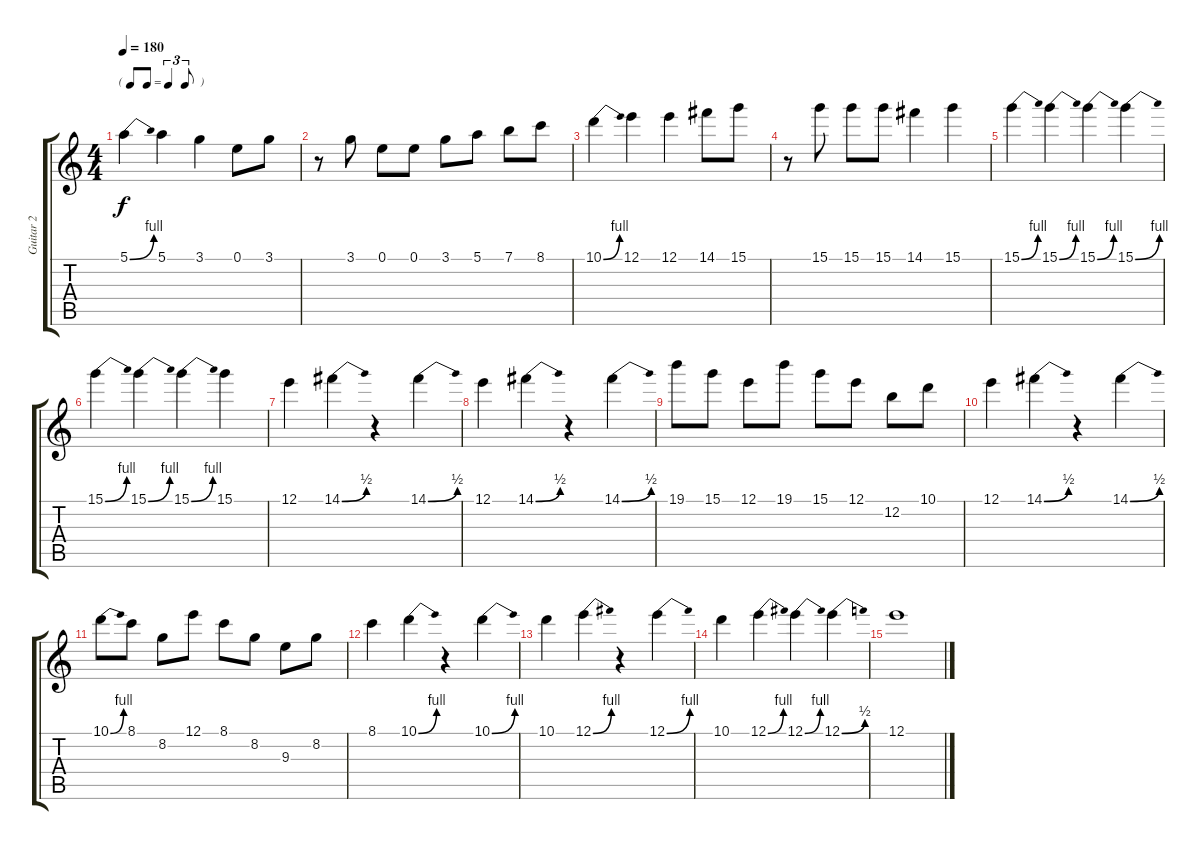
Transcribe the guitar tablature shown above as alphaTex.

\track ("Guitar 2" "Guitar 2") {instrument electricguitarjazz}
\staff {score tabs}
\tuning (E4 B3 G3 D3 A2 E2) {hide}
\ts (4 4)
\tf triplet8th
\tempo 180
\clef g2
\ks c
5.1{be (bend 0 0 60 4)}.4{dy f} 5.1.4 3.1.4 0.1.8 3.1.8 |
r.8 3.1.8 0.1.8 0.1.8 3.1.8 5.1.8 7.1.8 8.1.8 |
10.1{be (bend 0 0 60 4)}.4 12.1.4 12.1.4 14.1.8 15.1.8 |
r.8 15.1.8 15.1.8 15.1.8 14.1.4 15.1.4 |
15.1{be (bend 0 0 60 4)}.4 15.1{be (bend 0 0 60 4)}.4 15.1{be (bend 0 0 60 4)}.4 15.1{be (bend 0 0 60 4)}.4 |
15.1{be (bend 0 0 60 4)}.4 15.1{be (bend 0 0 60 4)}.4 15.1{be (bend 0 0 60 4)}.4 15.1.4 |
12.1.4 14.1{be (bend 0 0 60 2)}.4 r.4 14.1{be (bend 0 0 60 2)}.4 |
12.1.4 14.1{be (bend 0 0 60 2)}.4 r.4 14.1{be (bend 0 0 60 2)}.4 |
19.1.8 15.1.8 12.1.8 19.1.8 15.1.8 12.1.8 12.2.8 10.1.8 |
12.1.4 14.1{be (bend 0 0 60 2)}.4 r.4 14.1{be (bend 0 0 60 2)}.4 |
10.1{be (bend 0 0 60 4)}.8 8.1.8 8.2.8 12.1.8 8.1.8 8.2.8 9.3.8 8.2.8 |
8.1.4 10.1{be (bend 0 0 60 4)}.4 r.4 10.1{be (bend 0 0 60 4)}.4 |
10.1.4 12.1{be (bend 0 0 60 4)}.4 r.4 12.1{be (bend 0 0 60 4)}.4 |
10.1.4 12.1{be (bend 0 0 60 4)}.4 12.1{be (bend 0 0 60 4)}.4 12.1{be (bend 0 0 60 2)}.4 |
12.1.1
